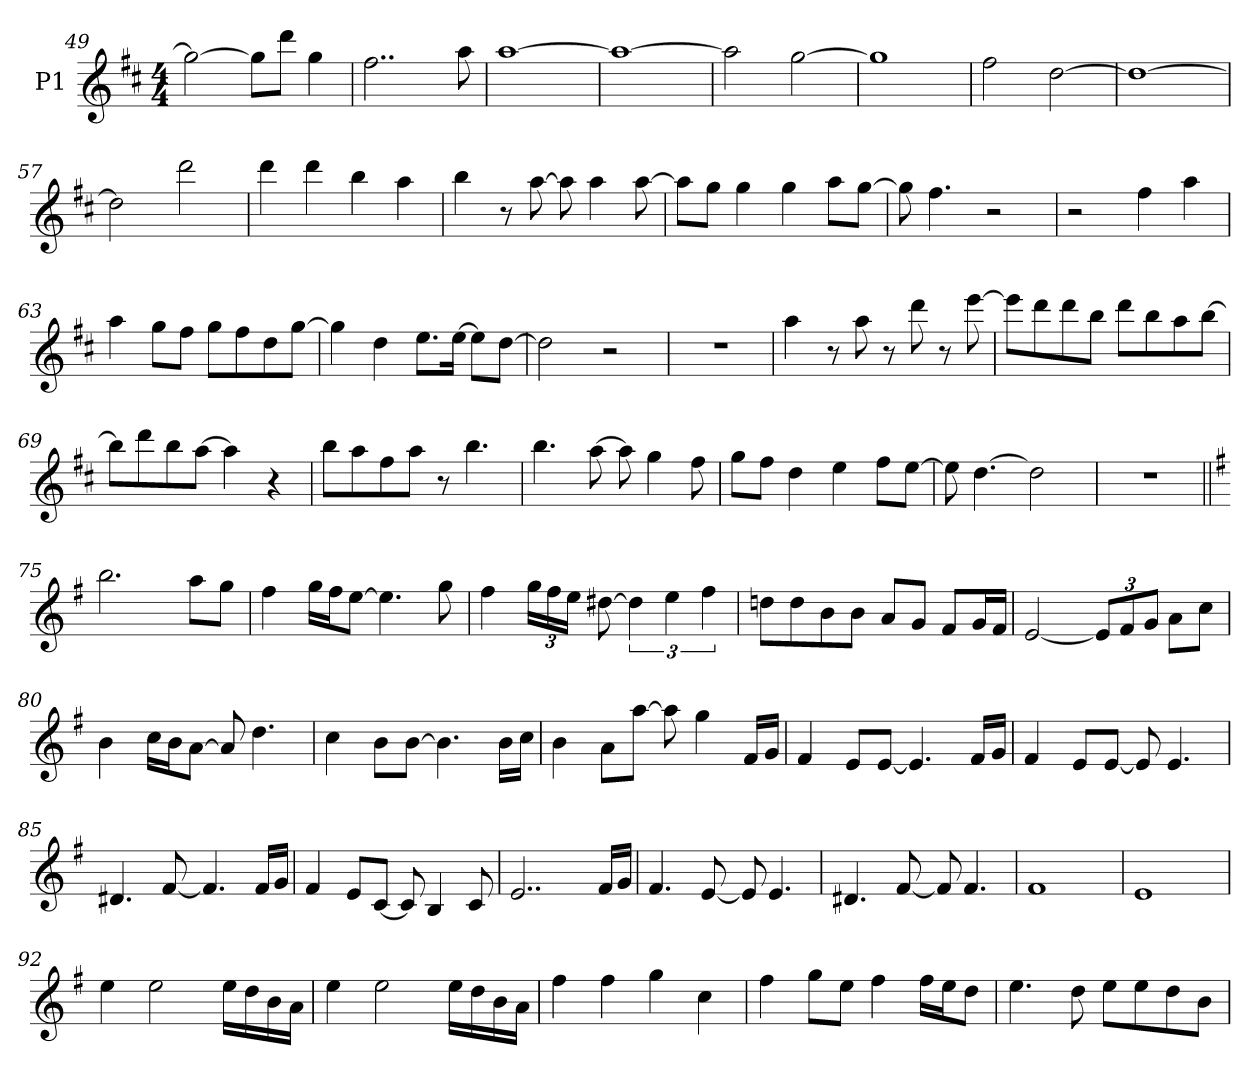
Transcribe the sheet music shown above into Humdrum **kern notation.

**kern
*part1
*staff1
*I"P1
*clefG2
*k[f#c#]
*D:
*M4/4
=49
2gg\_
8gg\L]
8ddd\J
4gg\
=50
2..ff#\
8aa\
=51
[>1aa
=52
1aa_
!!LO:PB:g=z
=53
2aa\]
[>2gg\
=54
1gg]
=55
2ff#\
[>2dd\
=56
1dd_
=57
2dd\]
2ddd\
=58
4ddd\
4ddd\
4bb\
4aa\
=59
4bb\
8r
[>8aa\
8aa\]
4aa\
[>8aa\
!!LO:LB:g=z
=60
8aa\L]
8gg\J
4gg\
4gg\
8aa\L
[>8gg\J
=61
8gg\]
4.ff#\
2r
=62
2r
4ff#\
4aa\
=63
4aa\
8gg\L
8ff#\J
8gg\L
8ff#\
8dd\
[>8gg\J
=64
4gg\]
4dd\
8.ee\L
[>16ee\Jk
8ee\L]
[>8dd\J
=65
2dd\]
2r
!!LO:LB:g=z
=66
1r
=67
4aa\
8r
8aa\
8r
8ddd\
8r
[>8eee\
=68
8eee\L]
8ddd\
8ddd\
8bb\J
8ddd\L
8bb\
8aa\
[>8bb\J
=69
8bb\L]
8ddd\
8bb\
[>8aa\J
4aa\]
4r
=70
8bb\L
8aa\
8ff#\
8aa\J
8r
4.bb\
!!LO:LB:g=z
=71
4.bb\
[>8aa\
8aa\]
4gg\
8ff#\
=72
8gg\L
8ff#\J
4dd\
4ee\
8ff#\L
[>8ee\J
=73
8ee\]
[>4.dd\
2dd\]
=74
1r
=75||
*k[f#]
*e:
2.bb\
8aa\L
8gg\J
=76
4ff#\
16gg\LL
16ff#\J
[>8ee\J
4.ee\]
8gg\
!!LO:LB:g=z
=77
4ff#\
*Xbrackettup
24gg\LL
24ff#\
24ee\JJ
[>8dd#X\
*brackettup
6dd#\]
6ee\
6ff#\
=78
8ddn\L
8dd\
8b\
8b\J
8a/L
8g/J
8f#/L
16g/L
16f#/JJ
=79
[<2e/
*Xbrackettup
12e/L]
12f#/
12g/J
8a\L
8cc\J
=80
4b\
16cc\LL
16b\J
[>8a\J
8a/]
4.dd\
!!LO:LB:g=z
=81
4cc\
8b\L
[>8b\J
4.b\]
16b\LL
16cc\JJ
=82
4b\
8a\L
[>8aa\J
8aa\]
4gg\
16f#/LL
16g/JJ
=83
4f#/
8e/L
[<8e/J
4.e/]
16f#/LL
16g/JJ
=84
4f#/
8e/L
[<8e/J
8e/]
4.e/
=85
4.d#X/
[<8f#/
4.f#/]
16f#/LL
16g/JJ
!!LO:LB:g=z
=86
4f#/
8e/L
[<8c/J
8c/]
4B/
8c/
=87
2..e/
16f#/LL
16g/JJ
=88
4.f#/
[<8e/
8e/]
4.e/
=89
4.d#X/
[<8f#/
8f#/]
4.f#/
=90
1f#
=91
1e
!!LO:LB:g=z
=92
4ee\
2ee\
16ee\LL
16dd\
16b\
16a\JJ
=93
4ee\
2ee\
16ee\LL
16dd\
16b\
16a\JJ
=94
4ff#\
4ff#\
4gg\
4cc\
=95
4ff#\
8gg\L
8ee\J
4ff#\
16ff#\LL
16ee\J
8dd\J
=96
4.ee\
8dd\
8ee\L
8ee\
8dd\
8b\J
=
*-
